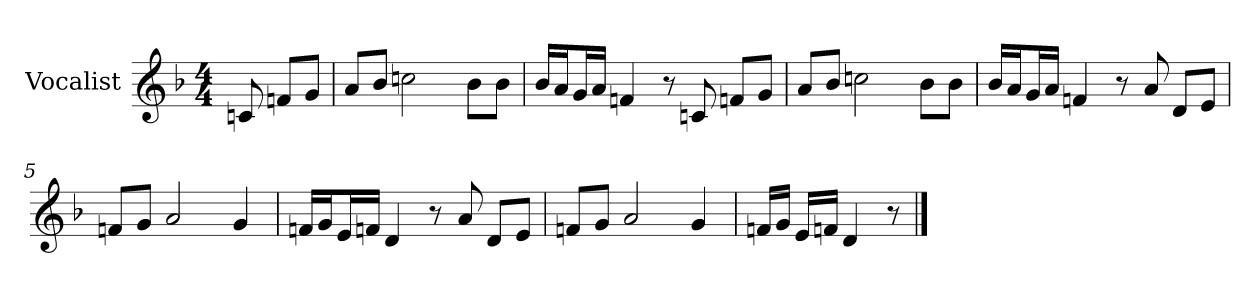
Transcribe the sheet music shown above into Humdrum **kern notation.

**kern
*part1
*staff1
*I"Vocalist
*k[b-]
*d:
*M4/4
=
8cn
8fnL
8gJ
=1
8aL
8b-J
2ccn
8b-L
8b-J
=2
16b-LL
16aJ
16gL
16aJJ
4fn
8r
8cn
8fnL
8gJ
=3
8aL
8b-J
2ccn
8b-L
8b-J
=4
16b-LL
16aJ
16gL
16aJJ
4fn
8r
8a
8dL
8eJ
=5
8fnL
8gJ
2a
4g
=6
16fnLL
16gJ
16eL
16fnJJ
4d
8r
8a
8dL
8eJ
=7
8fnL
8gJ
2a
4g
=8
16fnLL
16gJJ
16eLL
16fnJJ
4d
8r
==
*-
